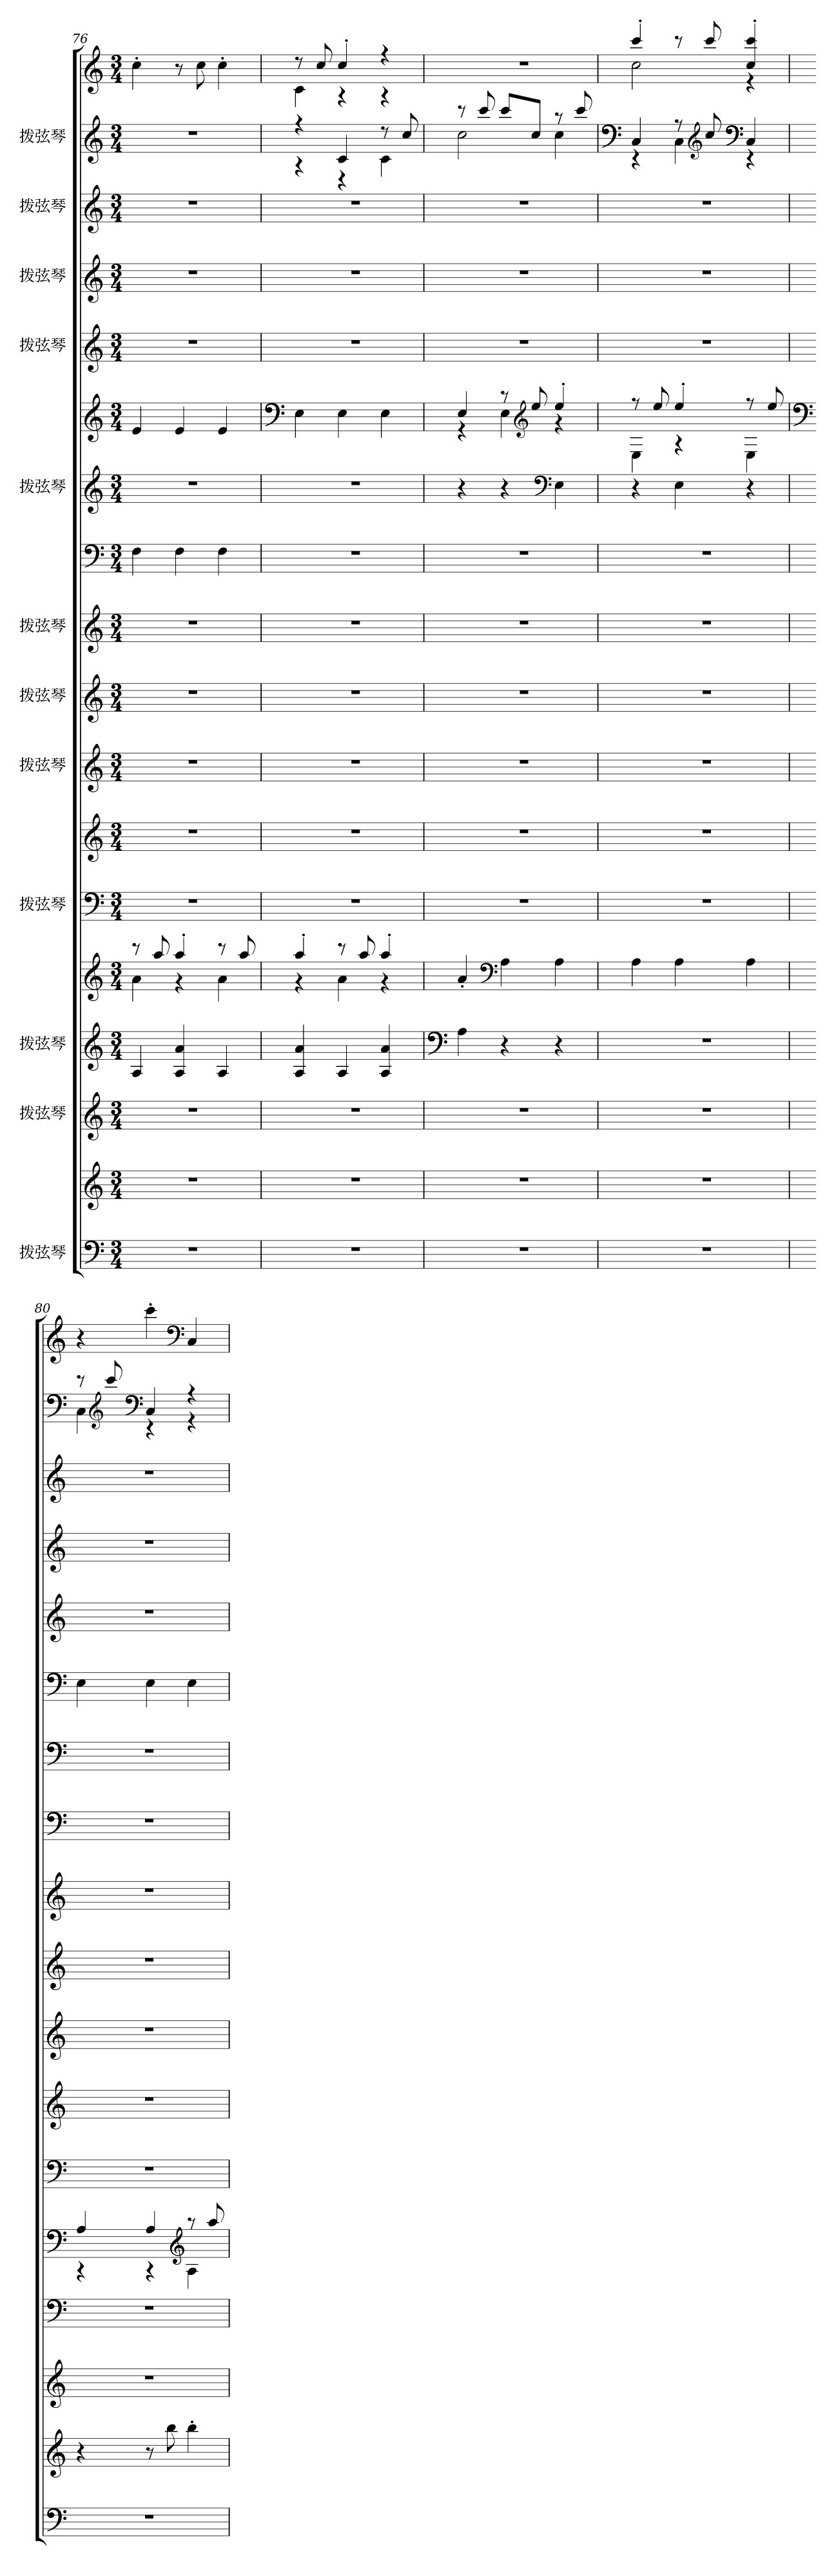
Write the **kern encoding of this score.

**kern	**kern	**kern	**kern	**kern	**kern	**kern	**kern	**kern	**kern	**kern	**kern	**kern	**kern	**kern	**kern	**kern	**kern
*part12	*part12	*part11	*part10	*part10	*part9	*part9	*part8	*part7	*part6	*part6	*part5	*part5	*part4	*part3	*part2	*part1	*part1
*staff18	*staff17	*staff16	*staff15	*staff14	*staff13	*staff12	*staff11	*staff10	*staff9	*staff8	*staff7	*staff6	*staff5	*staff4	*staff3	*staff2	*staff1
*I"拨弦琴	*	*I"拨弦琴	*I"拨弦琴	*	*I"拨弦琴	*	*I"拨弦琴	*I"拨弦琴	*I"拨弦琴	*	*I"拨弦琴	*	*I"拨弦琴	*I"拨弦琴	*I"拨弦琴	*I"拨弦琴	*
*clefF4	*clefG2	*clefG2	*clefG2	*clefG2	*clefF4	*clefG2	*clefG2	*clefG2	*clefG2	*clefF4	*clefG2	*clefG2	*clefG2	*clefG2	*clefG2	*clefG2	*clefG2
*k[]	*k[]	*k[]	*k[]	*k[]	*k[]	*k[]	*k[]	*k[]	*k[]	*k[]	*k[]	*k[]	*k[]	*k[]	*k[]	*k[]	*k[]
*M3/4	*M3/4	*M3/4	*M3/4	*M3/4	*M3/4	*M3/4	*M3/4	*M3/4	*M3/4	*M3/4	*M3/4	*M3/4	*M3/4	*M3/4	*M3/4	*M3/4	*M3/4
=76	=76	=76	=76	=76	=76	=76	=76	=76	=76	=76	=76	=76	=76	=76	=76	=76	=76
*	*	*	*	*^	*	*	*	*	*	*	*	*	*	*	*	*	*
2.r	2.r	2.r	4A/	8r	4a\	2.r	2.r	2.r	2.r	2.r	4F\	2.r	4e/	2.r	2.r	2.r	2.r	4cc'\
.	.	.	.	8aa/	.	.	.	.	.	.	.	.	.	.	.	.	.	.
.	.	.	4A/ 4a/	4aa'/	4r	.	.	.	.	.	4F\	.	4e/	.	.	.	.	8r
.	.	.	.	.	.	.	.	.	.	.	.	.	.	.	.	.	.	8cc\
.	.	.	4A/	8r	4a\	.	.	.	.	.	4F\	.	4e/	.	.	.	.	4cc'\
.	.	.	.	8aa/	.	.	.	.	.	.	.	.	.	.	.	.	.	.
!!LO:PB:g=z
=77	=77	=77	=77	=77	=77	=77	=77	=77	=77	=77	=77	=77	=77	=77	=77	=77	=77	=77
*	*	*	*	*	*	*	*	*	*	*	*	*	*clefF4	*	*	*	*	*
*	*	*	*	*	*	*	*	*	*	*	*	*	*	*	*	*	*^	*^
2.r	2.r	2.r	4A/ 4a/	4aa'/	4r	2.r	2.r	2.r	2.r	2.r	2.r	2.r	4E\	2.r	2.r	2.r	4r	4r	8r	4c\
.	.	.	.	.	.	.	.	.	.	.	.	.	.	.	.	.	.	.	8cc/	.
.	.	.	4A/	8r	4a\	.	.	.	.	.	.	.	4E\	.	.	.	4c/	4r	4cc'/	4r
.	.	.	.	8aa/	.	.	.	.	.	.	.	.	.	.	.	.	.	.	.	.
.	.	.	4A/ 4a/	4aa'/	4r	.	.	.	.	.	.	.	4E\	.	.	.	8r	4c\	4r	4r
.	.	.	.	.	.	.	.	.	.	.	.	.	.	.	.	.	8cc/	.	.	.
*	*	*	*	*v	*v	*	*	*	*	*	*	*	*	*	*	*	*	*	*v	*v
=78	=78	=78	=78	=78	=78	=78	=78	=78	=78	=78	=78	=78	=78	=78	=78	=78	=78	=78
*	*	*	*clefF4	*	*	*	*	*	*	*	*	*	*	*	*	*	*	*
*	*	*	*	*	*	*	*	*	*	*	*	*^	*	*	*	*	*	*
2.r	2.r	2.r	4A\	4a'/	2.r	2.r	2.r	2.r	2.r	2.r	4r	4E/	4r	2.r	2.r	2.r	8r	2cc\	2.r
.	.	.	.	.	.	.	.	.	.	.	.	.	.	.	.	.	8ccc/	.	.
*	*	*	*	*clefF4	*	*	*	*	*	*	*	*	*	*	*	*	*	*	*
.	.	.	4r	4A\	.	.	.	.	.	.	4r	8r	4E\	.	.	.	8ccc/L	.	.
*	*	*	*	*	*	*	*	*	*	*	*	*clefG2	*	*	*	*	*	*	*
.	.	.	.	.	.	.	.	.	.	.	.	8ee/	.	.	.	.	8cc/J	.	.
*	*	*	*	*	*	*	*	*	*	*	*clefF4	*	*	*	*	*	*	*	*
.	.	.	4r	4A\	.	.	.	.	.	.	4E\	4ee'/	4r	.	.	.	8r	4cc\	.
.	.	.	.	.	.	.	.	.	.	.	.	.	.	.	.	.	8ccc/	.	.
=79	=79	=79	=79	=79	=79	=79	=79	=79	=79	=79	=79	=79	=79	=79	=79	=79	=79	=79	=79
*	*	*	*	*	*	*	*	*	*	*	*	*	*	*	*	*	*clefF4	*	*
*	*	*	*	*	*	*	*	*	*	*	*	*	*	*	*	*	*	*	*^
2.r	2.r	2.r	2.r	4A\	2.r	2.r	2.r	2.r	2.r	2.r	4r	8r	4E\	2.r	2.r	2.r	4C/	4r	4ccc'/	2cc\
.	.	.	.	.	.	.	.	.	.	.	.	8ee/	.	.	.	.	.	.	.	.
.	.	.	.	4A\	.	.	.	.	.	.	4E\	4ee'/	4r	.	.	.	8r	4C\	8r	.
*	*	*	*	*	*	*	*	*	*	*	*	*	*	*	*	*	*clefG2	*	*	*
.	.	.	.	.	.	.	.	.	.	.	.	.	.	.	.	.	8cc/	.	8ccc/	.
*	*	*	*	*	*	*	*	*	*	*	*	*	*	*	*	*	*clefF4	*	*	*
.	.	.	.	4A\	.	.	.	.	.	.	4r	8r	4E\	.	.	.	4C/	4r	4cc/' 4ccc/'	4r
.	.	.	.	.	.	.	.	.	.	.	.	8ee/	.	.	.	.	.	.	.	.
*	*	*	*	*	*	*	*	*	*	*	*	*v	*v	*	*	*	*	*	*v	*v
!!LO:PB:g=z
=80	=80	=80	=80	=80	=80	=80	=80	=80	=80	=80	=80	=80	=80	=80	=80	=80	=80	=80
*	*	*	*	*	*	*	*	*	*	*	*	*clefF4	*	*	*	*	*	*
*	*	*	*	*^	*	*	*	*	*	*	*	*	*	*	*	*	*	*
2.r	4r	2.r	2.r	4A/	4r	2.r	2.r	2.r	2.r	2.r	2.r	2.r	4E\	2.r	2.r	2.r	8r	4C\	4r
*	*	*	*	*	*	*	*	*	*	*	*	*	*	*	*	*	*clefG2	*	*
.	.	.	.	.	.	.	.	.	.	.	.	.	.	.	.	.	8ccc/	.	.
*	*	*	*	*	*	*	*	*	*	*	*	*	*	*	*	*	*clefF4	*	*
.	8r	.	.	4A/	4r	.	.	.	.	.	.	.	4E\	.	.	.	4C/	4r	4ccc'\
.	8bb\	.	.	.	.	.	.	.	.	.	.	.	.	.	.	.	.	.	.
*	*	*	*	*clefG2	*	*	*	*	*	*	*	*	*	*	*	*	*	*	*clefF4
.	4bb'\	.	.	8r	4A\	.	.	.	.	.	.	.	4E\	.	.	.	4r	4r	4C/
.	.	.	.	8aa/	.	.	.	.	.	.	.	.	.	.	.	.	.	.	.
*	*	*	*	*v	*v	*	*	*	*	*	*	*	*	*	*	*	*v	*v	*
=	=	=	=	=	=	=	=	=	=	=	=	=	=	=	=	=	=
*-	*-	*-	*-	*-	*-	*-	*-	*-	*-	*-	*-	*-	*-	*-	*-	*-	*-
